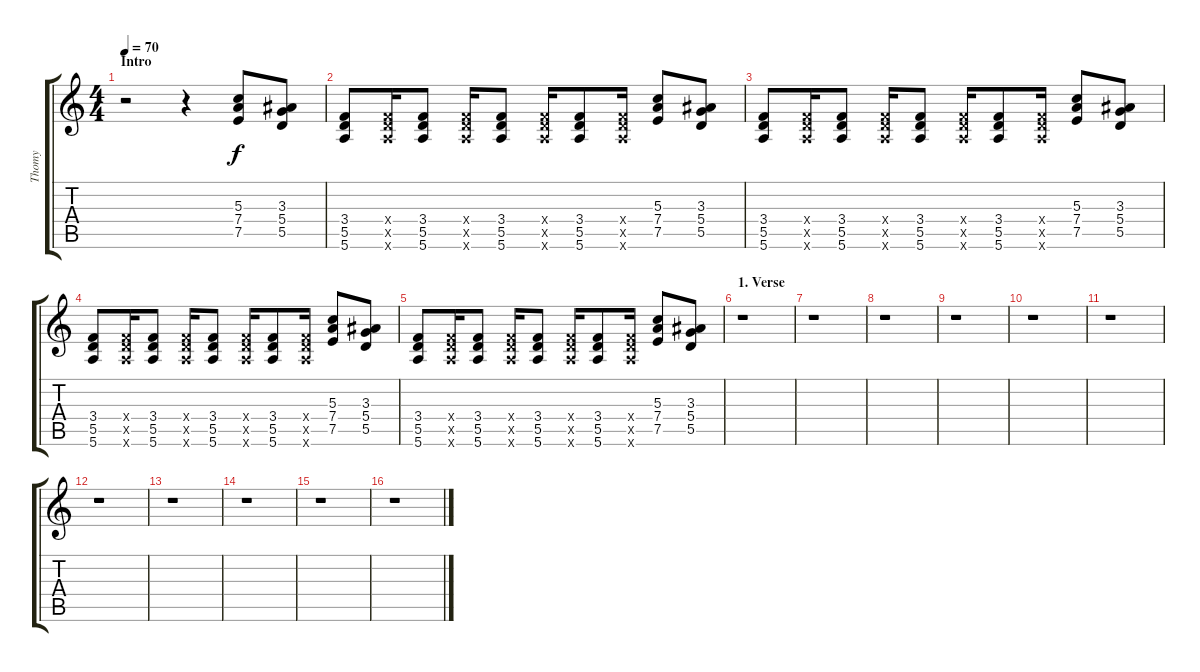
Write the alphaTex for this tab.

\track ("Thomy" "Thomy") {instrument distortionguitar}
\staff {score tabs}
\tuning (E4 B3 G3 D3 A2 E2) {hide}
\ts (4 4)
\section ("" "Intro")
\tempo 70
\clef g2
\ks c
r.2{dy f instrument distortionguitar} r.4 (5.3 7.4 7.5).8 (3.3 5.4 5.5).8 |
(3.4 5.5 5.6).8 (3.4{x} 5.5{x} 5.6{x}).16 (3.4 5.5 5.6).8 (3.4{x} 5.5{x} 5.6{x}).16 (3.4 5.5 5.6).8 (3.4{x} 5.5{x} 5.6{x}).16 (3.4 5.5 5.6).8 (3.4{x} 5.5{x} 5.6{x}).16 (5.3 7.4 7.5).8 (3.3 5.4 5.5).8 |
(3.4 5.5 5.6).8 (3.4{x} 5.5{x} 5.6{x}).16 (3.4 5.5 5.6).8 (3.4{x} 5.5{x} 5.6{x}).16 (3.4 5.5 5.6).8 (3.4{x} 5.5{x} 5.6{x}).16 (3.4 5.5 5.6).8 (3.4{x} 5.5{x} 5.6{x}).16 (5.3 7.4 7.5).8 (3.3 5.4 5.5).8 |
(3.4 5.5 5.6).8 (3.4{x} 5.5{x} 5.6{x}).16 (3.4 5.5 5.6).8 (3.4{x} 5.5{x} 5.6{x}).16 (3.4 5.5 5.6).8 (3.4{x} 5.5{x} 5.6{x}).16 (3.4 5.5 5.6).8 (3.4{x} 5.5{x} 5.6{x}).16 (5.3 7.4 7.5).8 (3.3 5.4 5.5).8 |
(3.4 5.5 5.6).8 (3.4{x} 5.5{x} 5.6{x}).16 (3.4 5.5 5.6).8 (3.4{x} 5.5{x} 5.6{x}).16 (3.4 5.5 5.6).8 (3.4{x} 5.5{x} 5.6{x}).16 (3.4 5.5 5.6).8 (3.4{x} 5.5{x} 5.6{x}).16 (5.3 7.4 7.5).8 (3.3 5.4 5.5).8 |
\section ("" "1. Verse")
r.1 |
r.1 |
r.1 |
r.1 |
r.1 |
r.1 |
r.1 |
r.1 |
r.1 |
r.1 |
r.1
